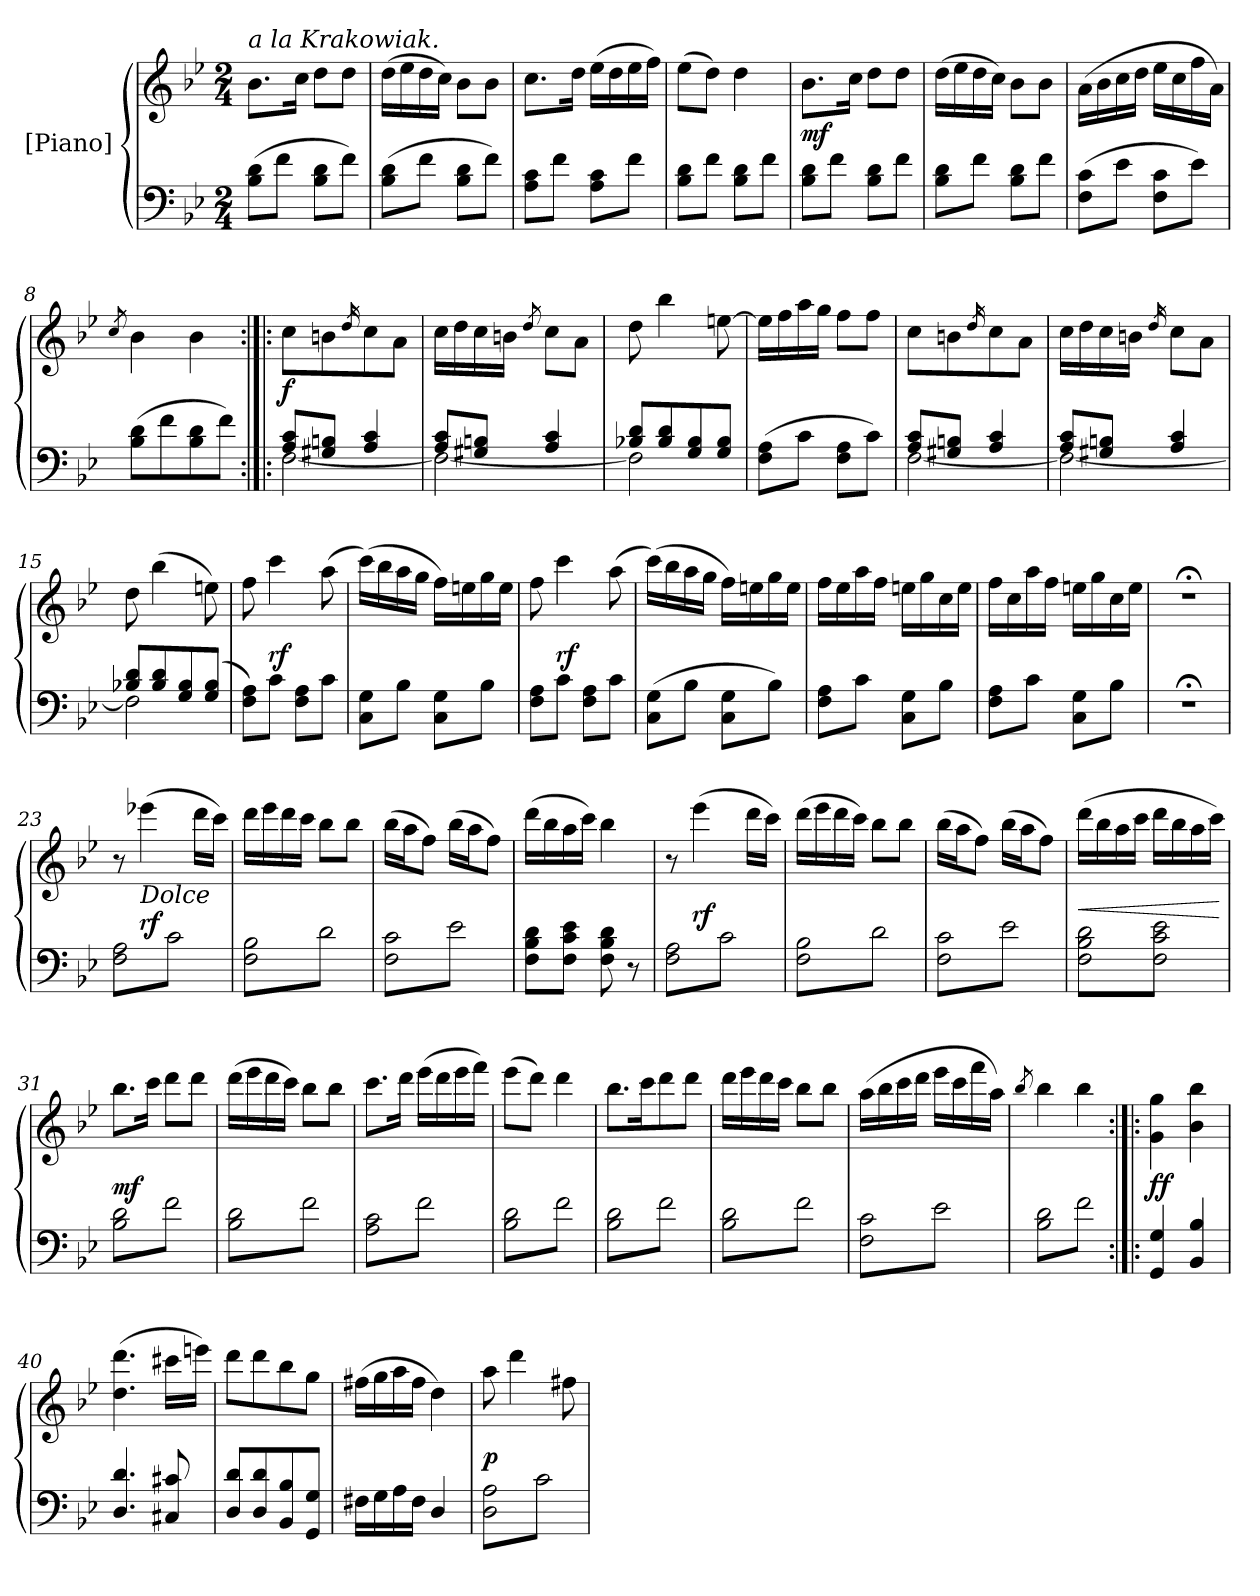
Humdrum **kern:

**kern	**kern	**dynam
*part1	*part1	*part1
*staff2	*staff1	*staff1/2
*I"[Piano]	*	*
*clefF4	*clefG2	*
*k[b-e-]	*k[b-e-]	*
*B-:	*B-:	*
*M2/4	*M2/4	*
=1	=1	=1
!	!LO:TX:a:i:t=a la Krakowiak.	!
(8B-\ 8d\L	8.b-\L	.
8f\J	.	.
.	16cc\Jk	.
8B-\ 8d\L	8dd\L	.
8f\J)	8dd\J	.
=2	=2	=2
(8B-\ 8d\L	(16dd\LL	.
.	16ee-\	.
8f\J	16dd\	.
.	16cc\JJ)	.
8B-\ 8d\L	8b-\L	.
8f\J)	8b-\J	.
=3	=3	=3
8A\ 8c\L	8.cc\L	.
8f\J	.	.
.	16dd\Jk	.
8A\ 8c\L	(16ee-\LL	.
.	16dd\	.
8f\J	16ee-\	.
.	16ff\JJ)	.
=4	=4	=4
8B-\ 8d\L	(8ee-\L	.
8f\J	8dd\J)	.
8B-\ 8d\L	4dd\	.
8f\J	.	.
=5	=5	=5
8B-\ 8d\L	8.b-\L	mf
8f\J	.	.
.	16cc\Jk	.
8B-\ 8d\L	8dd\L	.
8f\J	8dd\J	.
=6	=6	=6
8B-\ 8d\L	(16dd\LL	.
.	16ee-\	.
8f\J	16dd\	.
.	16cc\JJ)	.
8B-\ 8d\L	8b-\L	.
8f\J	8b-\J	.
=7	=7	=7
(8F\ 8c\L	(16a\LL	.
.	16b-\	.
8e-\J	16cc\	.
.	16dd\JJ	.
8F\ 8c\L	16ee-\LL	.
.	16cc\	.
8e-\J)	16ff\	.
.	16a\JJ)	.
=8	=8	=8
.	8qcc/	.
(8B-\ 8d\L	4b-\	.
8f\	.	.
8B-\ 8d\	4b-\	.
8f\J)	.	.
=9:|!|:	=9:|!|:	=9:|!|:
*^	*	*
8A/ 8c/L	[2F\	8cc\L	f
8G#X/ 8Bn/J	.	8bn\	.
.	.	16qdd/	.
4A/ 4c/	.	8cc\	.
.	.	8a\J	.
=10	=10	=10	=10
8A/ 8c/L	2F\_	16cc\LL	.
.	.	16dd\	.
8G#X/ 8Bn/J	.	16cc\	.
.	.	16bn\JJ	.
.	.	8qdd/	.
4A/ 4c/	.	8cc\L	.
.	.	8a\J	.
=11	=11	=11	=11
8B-X/ 8d/L	2F\]	8dd\	.
8B-/ 8d/	.	4bb-\	.
8G/ 8B-/	.	.	.
8G/ 8B-/J	.	[8een\	.
*v	*v	*	*
=12	=12	=12
(8F\ 8A\L	16ee\LL]	.
.	16ff\	.
8c\J	16aa\	.
.	16gg\JJ	.
8F\ 8A\L	8ff\L	.
8c\J)	8ff\J	.
=13	=13	=13
*^	*	*
8A/ 8c/L	[2F\	8cc\L	.
8G#X/ 8Bn/J	.	8bn\	.
.	.	16qdd/	.
4A/ 4c/	.	8cc\	.
.	.	8a\J	.
=14	=14	=14	=14
8A/ 8c/L	2F\_	16cc\LL	.
.	.	16dd\	.
8G#X/ 8Bn/J	.	16cc\	.
.	.	16bn\JJ	.
.	.	16qdd/	.
4A/ 4c/	.	8cc\L	.
.	.	8a\J	.
=15	=15	=15	=15
8B-X/ 8d/L	2F\]	8dd\	.
8B-/ 8d/	.	(4bb-\	.
8G/ 8B-/	.	.	.
(<8G/ 8B-/J	.	8een\)	.
*v	*v	*	*
=16	=16	=16
8F\ 8A\L)	8ff\	.
8c\J	4ccc\	rf
8F\ 8A\L	.	.
8c\J	(8aa\	.
=17	=17	=17
8C\ 8G\L	(16ccc\LL)	.
.	16bb-\	.
8B-\J	16aa\	.
.	16gg\JJ	.
8C\ 8G\L	16ff\LL)	.
.	16een\	.
8B-\J	16gg\	.
.	16ee\JJ	.
=18	=18	=18
8F\ 8A\L	8ff\	.
8c\J	4ccc\	rf
8F\ 8A\L	.	.
8c\J	(8aa\	.
=19	=19	=19
(8C\ 8G\L	(16ccc\LL)	.
.	16bb-\	.
8B-\J	16aa\	.
.	16gg\JJ	.
8C\ 8G\L	16ff\LL)	.
.	16een\	.
8B-\J)	16gg\	.
.	16ee\JJ	.
=20	=20	=20
8F\ 8A\L	16ff\LL	.
.	16ee-\	.
8c\J	16aa\	.
.	16ff\JJ	.
8C\ 8G\L	16een\LL	.
.	16gg\	.
8B-\J	16cc\	.
.	16ee\JJ	.
=21	=21	=21
8F\ 8A\L	16ff\LL	.
.	16cc\	.
8c\J	16aa\	.
.	16ff\JJ	.
8C\ 8G\L	16een\LL	.
.	16gg\	.
8B-\J	16cc\	.
.	16ee\JJ	.
=22	=22	=22
2r;<	2r;<	.
=23	=23	=23
*tremolo	*	*
8F\ 8A\L	8r	.
!	!LO:TX:b:i:t=Dolce	!
8c\	(4eee-X\	rf
8F\ 8A\	.	.
8c\J	16ddd\LL	.
.	16ccc\JJ)	.
=24	=24	=24
8F\ 8B-\L	16ddd\LL	.
.	16eee-\	.
8d\	16ddd\	.
.	16ccc\JJ	.
8F\ 8B-\	8bb-\L	.
8d\J	8bb-\J	.
=25	=25	=25
8F\ 8c\L	(16bb-\LL	.
.	16aa\J	.
8e-\	8ff\J)	.
8F\ 8c\	(16bb-\LL	.
.	16aa\J	.
8e-\J	8ff\J)	.
*Xtremolo	*	*
=26	=26	=26
8F\ 8B-\ 8d\L	(16ddd\LL	.
.	16bb-\	.
8F\ 8c\ 8e-\J	16aa\	.
.	16ccc\JJ)	.
8F\ 8B-\ 8d\	4bb-\	.
8r	.	.
=27	=27	=27
*tremolo	*	*
8F\ 8A\L	8r	.
8c\	(4eee-\	rf
8F\ 8A\	.	.
8c\J	16ddd\LL	.
.	16ccc\JJ)	.
=28	=28	=28
8F\ 8B-\L	(16ddd\LL	.
.	16eee-\	.
8d\	16ddd\	.
.	16ccc\JJ)	.
8F\ 8B-\	8bb-\L	.
8d\J	8bb-\J	.
=29	=29	=29
8F\ 8c\L	(16bb-\LL	.
.	16aa\J	.
8e-\	8ff\J)	.
8F\ 8c\	(16bb-\LL	.
.	16aa\J	.
8e-\J	8ff\J)	.
=30	=30	=30
8F\ 8B-\ 8d\L	(16ddd\LL	<
.	16bb-\	.
8F\ 8c\ 8e-\	16aa\	.
.	16ccc\JJ	.
8F\ 8B-\ 8d\	16ddd\LL	.
.	16bb-\	.
8F\ 8c\ 8e-\J	16aa\	.
.	16ccc\JJ)	.
.	.	[
=31	=31	=31
(8B-\ 8d\L	8.bb-\L	mf
8f\)	.	.
.	16ccc\Jk	.
8B-\ 8d\	8ddd\L	.
8f\)J	8ddd\J	.
=32	=32	=32
(8B-\ 8d\L	(16ddd\LL	.
.	16eee-\	.
8f\)	16ddd\	.
.	16ccc\JJ)	.
8B-\ 8d\	8bb-\L	.
8f\)J	8bb-\J	.
=33	=33	=33
(8A\ 8c\L	8.ccc\L	.
8f\)	.	.
.	16ddd\Jk	.
8A\ 8c\	(16eee-\LL	.
.	16ddd\	.
8f\)J	16eee-\	.
.	16fff\JJ)	.
=34	=34	=34
(8B-\ 8d\L	(8eee-\L	.
8f\)	8ddd\J)	.
8B-\ 8d\	4ddd\	.
8f\)J	.	.
=35	=35	=35
(8B-\ 8d\L	8.bb-\L	.
8f\)	.	.
.	16ccc\K	.
8B-\ 8d\	8ddd\	.
8f\)J	8ddd\J	.
=36	=36	=36
(8B-\ 8d\L	16ddd\LL	.
.	16eee-\	.
8f\)	16ddd\	.
.	16ccc\JJ	.
8B-\ 8d\	8bb-\L	.
8f\)J	8bb-\J	.
=37	=37	=37
(8F\ 8c\L	(16aa\LL	.
.	16bb-\	.
8e-\)	16ccc\	.
.	16ddd\JJ	.
8F\ 8c\	16eee-\LL	.
.	16ccc\	.
8e-\)J	16fff\	.
.	16aa\JJ)	.
=38	=38	=38
.	8qbb-/	.
(8B-\ 8d\L	4bb-\	.
8f\)	.	.
8B-\ 8d\	4bb-\	.
8f\)J	.	.
*Xtremolo	*	*
=39:|!|:	=39:|!|:	=39:|!|:
4GG/ 4G/	4g\ 4gg\	ff
.	.	.
4BB-/ 4B-/	4b-\ 4bb-\	.
=40	=40	=40
4.D/ 4.d/	(4.dd\ 4.ddd\	.
8C#X/ 8c#X/	16ccc#X\LL	.
.	16eeen\JJ)	.
=41	=41	=41
8D/ 8d/L	8ddd\L	.
8D/ 8d/	8ddd\	.
8BB-/ 8B-/	8bb-\	.
8GG/ 8G/J	8gg\J	.
=42	=42	=42
16F#X\LL	(16ff#X\LL	.
16G\	16gg\	.
16A\	16aa\	.
16F#\JJ	16ff#\JJ	.
4D/	4dd\)	.
=43	=43	=43
*tremolo	*	*
(8D\ 8A\L	8aa\	p
8c\)	4ddd\	.
8D\ 8A\	.	.
8c\)J	8ff#X\	.
*Xtremolo	*	*
.	.	.
.	.	.
=	=	=
*-	*-	*-
